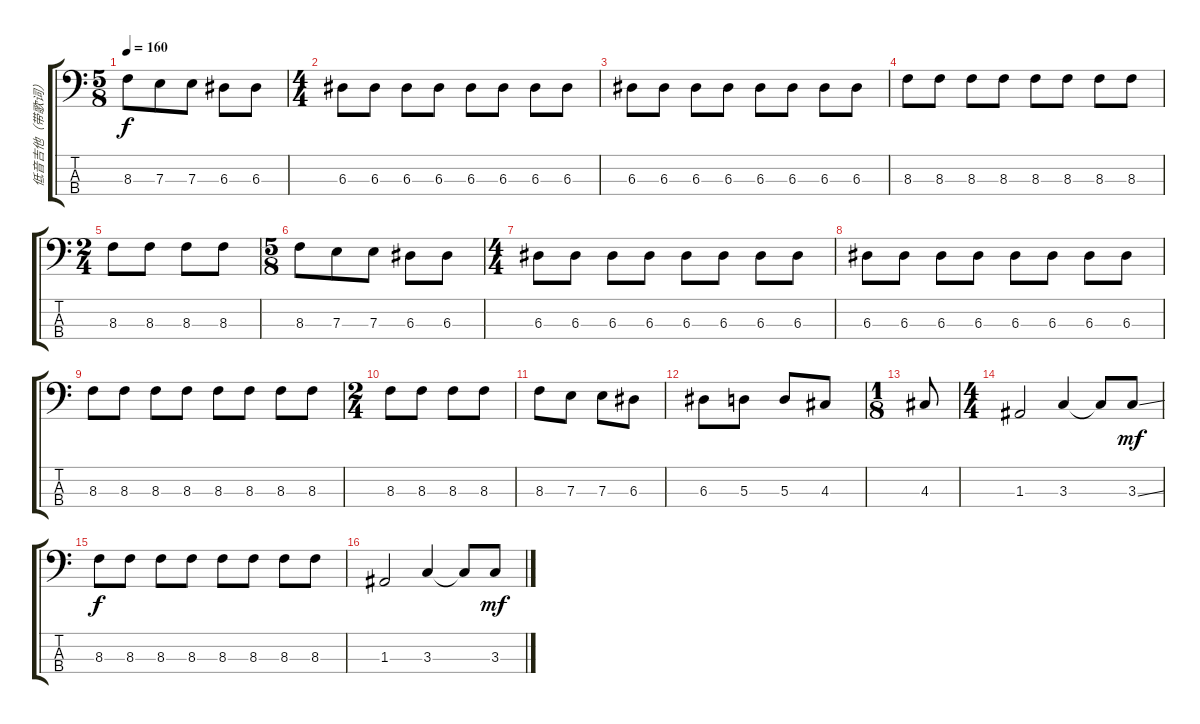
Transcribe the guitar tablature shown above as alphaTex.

\track ("低音吉他（带歌词）" "低音吉他（带歌词）") {instrument electricbassfinger}
\staff {score tabs}
\tuning (G2 D2 A1 E1) {hide}
\ts (5 8)
\tempo 160
\clef f4
\ks c
8.3.8{dy f} 7.3.8 7.3.8 6.3.8 6.3.8 |
\ts (4 4)
6.3.8 6.3.8 6.3.8 6.3.8 6.3.8 6.3.8 6.3.8 6.3.8 |
6.3.8 6.3.8 6.3.8 6.3.8 6.3.8 6.3.8 6.3.8 6.3.8 |
8.3.8 8.3.8 8.3.8 8.3.8 8.3.8 8.3.8 8.3.8 8.3.8 |
\ts (2 4)
8.3.8 8.3.8 8.3.8 8.3.8 |
\ts (5 8)
8.3.8 7.3.8 7.3.8 6.3.8 6.3.8 |
\ts (4 4)
6.3.8 6.3.8 6.3.8 6.3.8 6.3.8 6.3.8 6.3.8 6.3.8 |
6.3.8 6.3.8 6.3.8 6.3.8 6.3.8 6.3.8 6.3.8 6.3.8 |
8.3.8 8.3.8 8.3.8 8.3.8 8.3.8 8.3.8 8.3.8 8.3.8 |
\ts (2 4)
8.3.8 8.3.8 8.3.8 8.3.8 |
8.3.8 7.3.8 7.3.8 6.3.8 |
6.3.8 5.3.8 5.3.8 4.3.8 |
\ts (1 8)
4.3.8 |
\ts (4 4)
1.3.2 3.3.4 3.3{t}.8 3.3{ss}.8{dy mf} |
8.3.8{dy f} 8.3.8 8.3.8 8.3.8 8.3.8 8.3.8 8.3.8 8.3.8 |
1.3.2 3.3.4 3.3{t}.8 3.3{ss}.8{dy mf}
